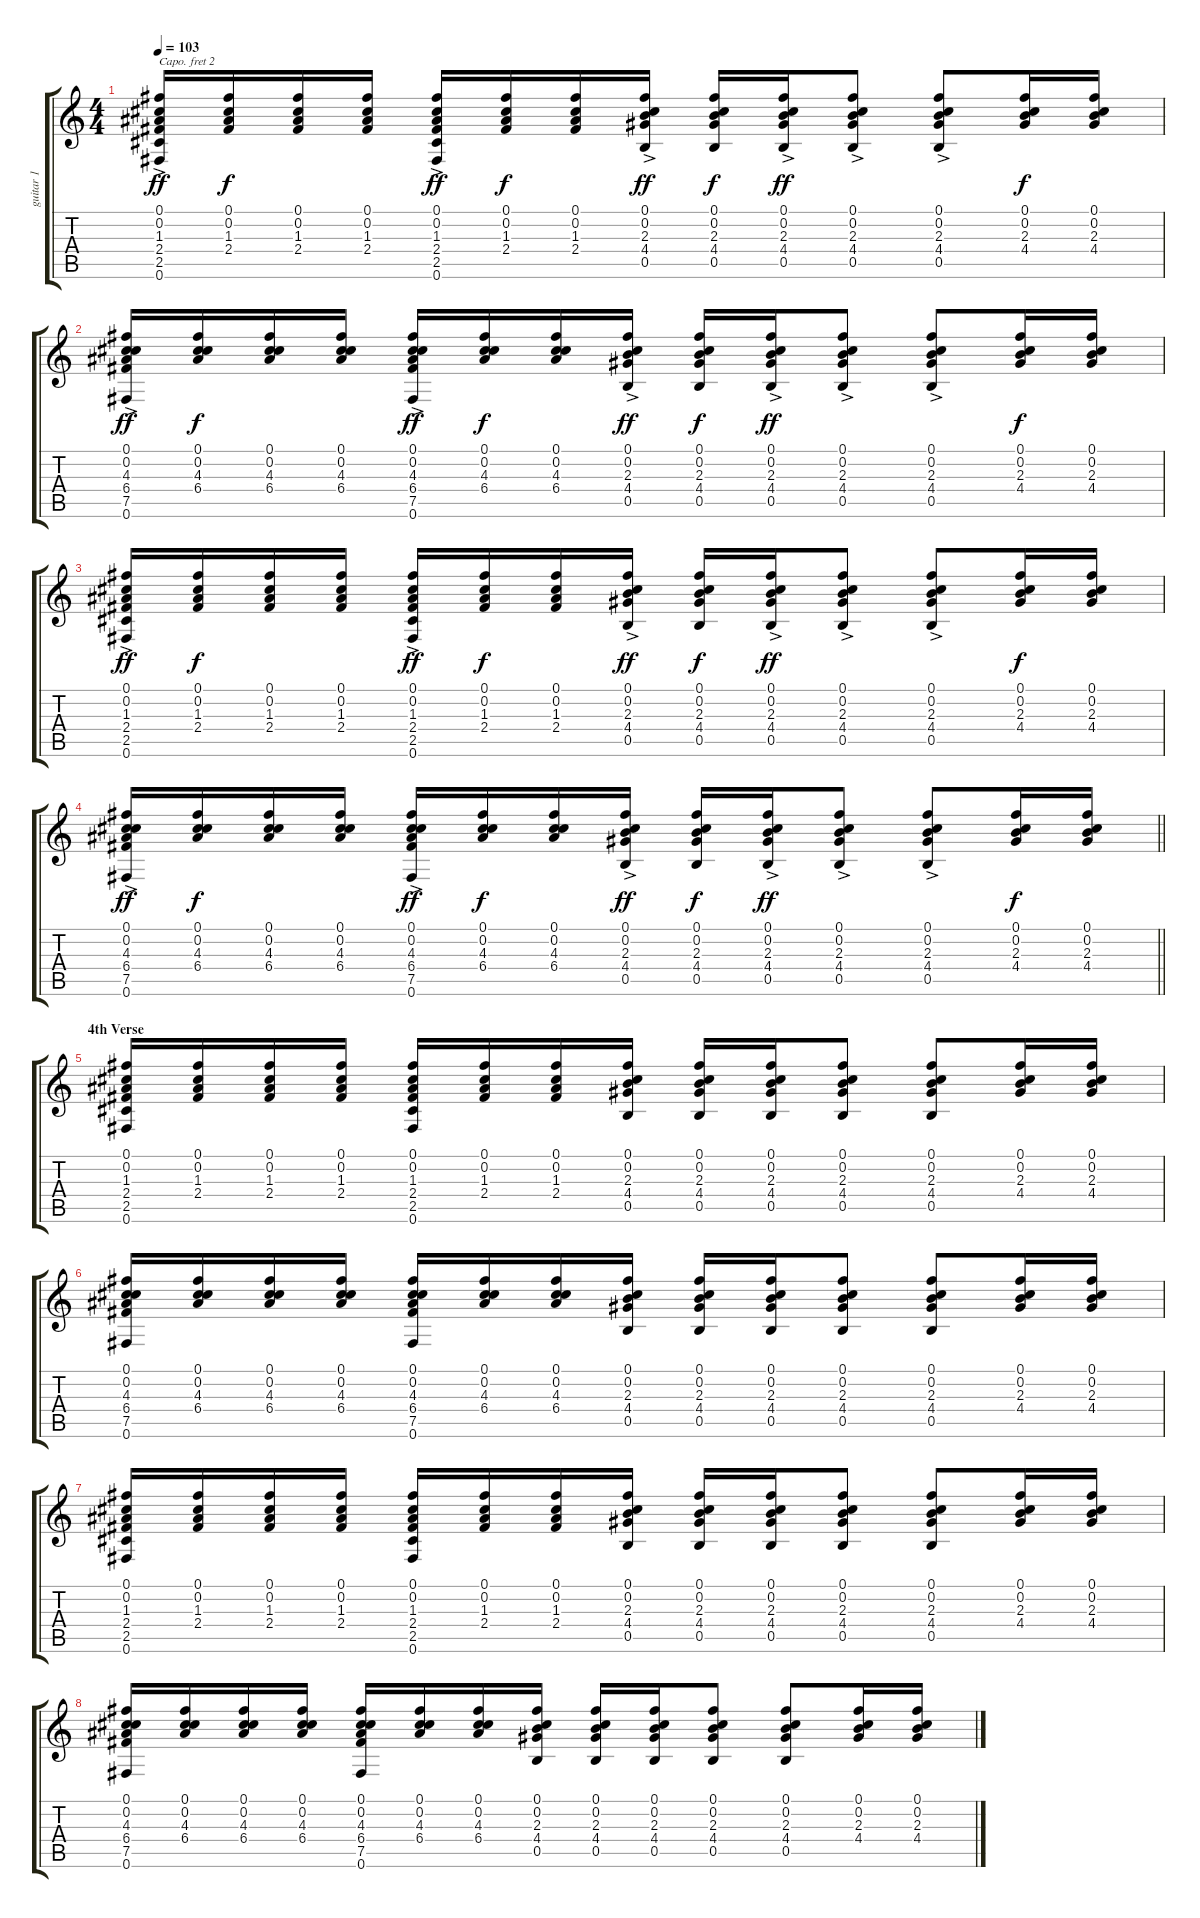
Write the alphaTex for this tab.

\track ("guitar 1" "guitar 1") {instrument electricguitarclean}
\staff {score tabs}
\capo 2
\tuning (E4 B3 G3 D3 A2 E2) {hide}
\ts (4 4)
\tempo 103
\clef g2
\ks c
(0.1{ac} 0.2{ac} 1.3{ac} 2.4{ac} 2.5{ac} 0.6{ac}).16{dy ff} (0.1 0.2 1.3 2.4).16{dy f} (0.1 0.2 1.3 2.4).16 (0.1 0.2 1.3 2.4).16 (0.1{ac} 0.2{ac} 1.3{ac} 2.4{ac} 2.5{ac} 0.6{ac}).16{dy ff} (0.1 0.2 1.3 2.4).16{dy f} (0.1 0.2 1.3 2.4).16 (0.1{ac} 0.2{ac} 2.3{ac} 4.4{ac} 0.5{ac}).16{dy ff} (0.1 0.2 2.3 4.4 0.5).16{dy f} (0.1{ac} 0.2{ac} 2.3{ac} 4.4{ac} 0.5{ac}).16{dy ff} (0.1{ac} 0.2{ac} 2.3{ac} 4.4{ac} 0.5{ac}).8 (0.1{ac} 0.2{ac} 2.3{ac} 4.4{ac} 0.5{ac}).8 (0.1 0.2 2.3 4.4).16{dy f} (0.1 0.2 2.3 4.4).16 |
(0.1{ac} 0.2{ac} 4.3{ac} 6.4{ac} 7.5{ac} 0.6{ac}).16{dy ff} (0.1 0.2 4.3 6.4).16{dy f} (0.1 0.2 4.3 6.4).16 (0.1 0.2 4.3 6.4).16 (0.1{ac} 0.2{ac} 4.3{ac} 6.4{ac} 7.5{ac} 0.6{ac}).16{dy ff} (0.1 0.2 4.3 6.4).16{dy f} (0.1 0.2 4.3 6.4).16 (0.1{ac} 0.2{ac} 2.3{ac} 4.4{ac} 0.5{ac}).16{dy ff} (0.1 0.2 2.3 4.4 0.5).16{dy f} (0.1{ac} 0.2{ac} 2.3{ac} 4.4{ac} 0.5{ac}).16{dy ff} (0.1{ac} 0.2{ac} 2.3{ac} 4.4{ac} 0.5{ac}).8 (0.1{ac} 0.2{ac} 2.3{ac} 4.4{ac} 0.5{ac}).8 (0.1 0.2 2.3 4.4).16{dy f} (0.1 0.2 2.3 4.4).16 |
(0.1{ac} 0.2{ac} 1.3{ac} 2.4{ac} 2.5{ac} 0.6{ac}).16{dy ff} (0.1 0.2 1.3 2.4).16{dy f} (0.1 0.2 1.3 2.4).16 (0.1 0.2 1.3 2.4).16 (0.1{ac} 0.2{ac} 1.3{ac} 2.4{ac} 2.5{ac} 0.6{ac}).16{dy ff} (0.1 0.2 1.3 2.4).16{dy f} (0.1 0.2 1.3 2.4).16 (0.1{ac} 0.2{ac} 2.3{ac} 4.4{ac} 0.5{ac}).16{dy ff} (0.1 0.2 2.3 4.4 0.5).16{dy f} (0.1{ac} 0.2{ac} 2.3{ac} 4.4{ac} 0.5{ac}).16{dy ff} (0.1{ac} 0.2{ac} 2.3{ac} 4.4{ac} 0.5{ac}).8 (0.1{ac} 0.2{ac} 2.3{ac} 4.4{ac} 0.5{ac}).8 (0.1 0.2 2.3 4.4).16{dy f} (0.1 0.2 2.3 4.4).16 |
\barLineRight lightlight
(0.1{ac} 0.2{ac} 4.3{ac} 6.4{ac} 7.5{ac} 0.6{ac}).16{dy ff} (0.1 0.2 4.3 6.4).16{dy f} (0.1 0.2 4.3 6.4).16 (0.1 0.2 4.3 6.4).16 (0.1{ac} 0.2{ac} 4.3{ac} 6.4{ac} 7.5{ac} 0.6{ac}).16{dy ff} (0.1 0.2 4.3 6.4).16{dy f} (0.1 0.2 4.3 6.4).16 (0.1{ac} 0.2{ac} 2.3{ac} 4.4{ac} 0.5{ac}).16{dy ff} (0.1 0.2 2.3 4.4 0.5).16{dy f} (0.1{ac} 0.2{ac} 2.3{ac} 4.4{ac} 0.5{ac}).16{dy ff} (0.1{ac} 0.2{ac} 2.3{ac} 4.4{ac} 0.5{ac}).8 (0.1{ac} 0.2{ac} 2.3{ac} 4.4{ac} 0.5{ac}).8 (0.1 0.2 2.3 4.4).16{dy f} (0.1 0.2 2.3 4.4).16 |
\section ("" "4th Verse")
(0.1 0.2 1.3 2.4 2.5 0.6).16 (0.1 0.2 1.3 2.4).16 (0.1 0.2 1.3 2.4).16 (0.1 0.2 1.3 2.4).16 (0.1 0.2 1.3 2.4 2.5 0.6).16 (0.1 0.2 1.3 2.4).16 (0.1 0.2 1.3 2.4).16 (0.1 0.2 2.3 4.4 0.5).16 (0.1 0.2 2.3 4.4 0.5).16 (0.1 0.2 2.3 4.4 0.5).16 (0.1 0.2 2.3 4.4 0.5).8 (0.1 0.2 2.3 4.4 0.5).8 (0.1 0.2 2.3 4.4).16 (0.1 0.2 2.3 4.4).16 |
(0.1 0.2 4.3 6.4 7.5 0.6).16 (0.1 0.2 4.3 6.4).16 (0.1 0.2 4.3 6.4).16 (0.1 0.2 4.3 6.4).16 (0.1 0.2 4.3 6.4 7.5 0.6).16 (0.1 0.2 4.3 6.4).16 (0.1 0.2 4.3 6.4).16 (0.1 0.2 2.3 4.4 0.5).16 (0.1 0.2 2.3 4.4 0.5).16 (0.1 0.2 2.3 4.4 0.5).16 (0.1 0.2 2.3 4.4 0.5).8 (0.1 0.2 2.3 4.4 0.5).8 (0.1 0.2 2.3 4.4).16 (0.1 0.2 2.3 4.4).16 |
(0.1 0.2 1.3 2.4 2.5 0.6).16 (0.1 0.2 1.3 2.4).16 (0.1 0.2 1.3 2.4).16 (0.1 0.2 1.3 2.4).16 (0.1 0.2 1.3 2.4 2.5 0.6).16 (0.1 0.2 1.3 2.4).16 (0.1 0.2 1.3 2.4).16 (0.1 0.2 2.3 4.4 0.5).16 (0.1 0.2 2.3 4.4 0.5).16 (0.1 0.2 2.3 4.4 0.5).16 (0.1 0.2 2.3 4.4 0.5).8 (0.1 0.2 2.3 4.4 0.5).8 (0.1 0.2 2.3 4.4).16 (0.1 0.2 2.3 4.4).16 |
(0.1 0.2 4.3 6.4 7.5 0.6).16 (0.1 0.2 4.3 6.4).16 (0.1 0.2 4.3 6.4).16 (0.1 0.2 4.3 6.4).16 (0.1 0.2 4.3 6.4 7.5 0.6).16 (0.1 0.2 4.3 6.4).16 (0.1 0.2 4.3 6.4).16 (0.1 0.2 2.3 4.4 0.5).16 (0.1 0.2 2.3 4.4 0.5).16 (0.1 0.2 2.3 4.4 0.5).16 (0.1 0.2 2.3 4.4 0.5).8 (0.1 0.2 2.3 4.4 0.5).8 (0.1 0.2 2.3 4.4).16 (0.1 0.2 2.3 4.4).16
